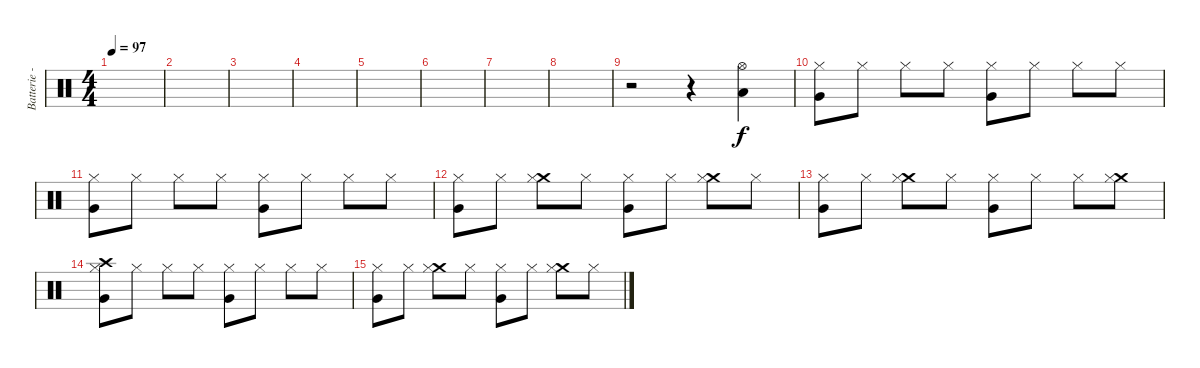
\track ("Batterie - Roger Taylor" "Batterie -") {instrument percussion}
\staff {score}
\articulation defaults
\ts (4 4)
\tempo 97
\clef neutral
\ks c
|
|
|
|
|
|
|
|
r.2 r.4 ("Hi-Hat (open)" "Low Tom (hit)").4 |
("Hi-Hat (closed)" "Very Low Tom (hit)").8 "Hi-Hat (closed)".8 "Hi-Hat (closed)".8 "Hi-Hat (closed)".8 ("Hi-Hat (closed)" "Very Low Tom (hit)").8 "Hi-Hat (closed)".8 "Hi-Hat (closed)".8 "Hi-Hat (closed)".8 |
("Hi-Hat (closed)" "Very Low Tom (hit)").8 "Hi-Hat (closed)".8 "Hi-Hat (closed)".8 "Hi-Hat (closed)".8 ("Hi-Hat (closed)" "Very Low Tom (hit)").8 "Hi-Hat (closed)".8 "Hi-Hat (closed)".8 "Hi-Hat (closed)".8 |
("Hi-Hat (closed)" "Very Low Tom (hit)").8 "Hi-Hat (closed)".8 ("Crash medium (hit)" "Hi-Hat (closed)").8 "Hi-Hat (closed)".8 ("Hi-Hat (closed)" "Very Low Tom (hit)").8 "Hi-Hat (closed)".8 ("Crash medium (hit)" "Hi-Hat (closed)").8 "Hi-Hat (closed)".8 |
("Hi-Hat (closed)" "Very Low Tom (hit)").8 "Hi-Hat (closed)".8 ("Crash medium (hit)" "Hi-Hat (closed)").8 "Hi-Hat (closed)".8 ("Hi-Hat (closed)" "Very Low Tom (hit)").8 "Hi-Hat (closed)".8 "Hi-Hat (closed)".8 ("Crash medium (hit)" "Hi-Hat (closed)").8 |
("Crash high (hit)" "Hi-Hat (closed)" "Very Low Tom (hit)").8 "Hi-Hat (closed)".8 "Hi-Hat (closed)".8 "Hi-Hat (closed)".8 ("Hi-Hat (closed)" "Very Low Tom (hit)").8 "Hi-Hat (closed)".8 "Hi-Hat (closed)".8 "Hi-Hat (closed)".8 |
("Hi-Hat (closed)" "Very Low Tom (hit)").8 "Hi-Hat (closed)".8 ("Crash medium (hit)" "Hi-Hat (closed)").8 "Hi-Hat (closed)".8 ("Hi-Hat (closed)" "Very Low Tom (hit)").8 "Hi-Hat (closed)".8 ("Crash medium (hit)" "Hi-Hat (closed)").8 "Hi-Hat (closed)".8
